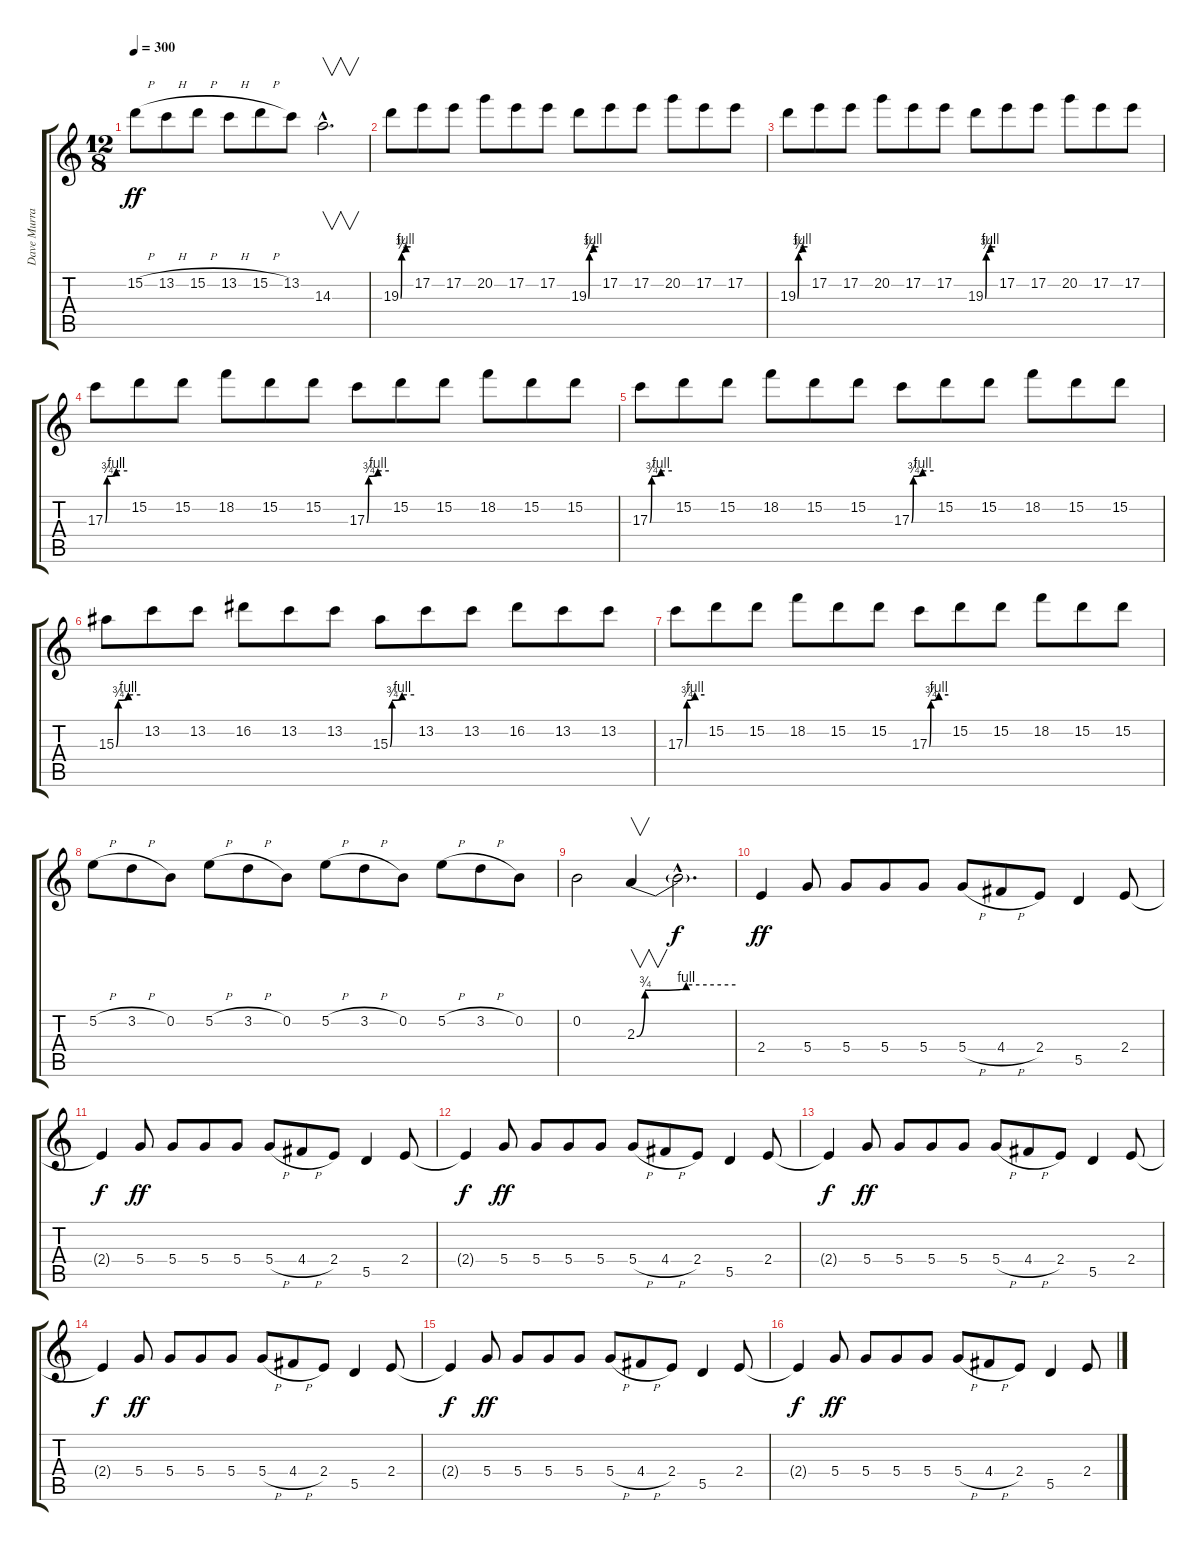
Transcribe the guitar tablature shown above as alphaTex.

\track ("Dave Murray" "Dave Murra") {instrument overdrivenguitar}
\staff {score tabs}
\tuning (E4 B3 G3 D3 A2 E2) {hide}
\ts (12 8)
\tempo 300
\clef g2
\ks c
15.2{h}.8{dy ff} 13.2{h}.8 15.2{h}.8 13.2{h}.8 15.2{h}.8 13.2.8 14.3{hac}.2{v d} |
19.3{be (custom 0 0 5 3 30 4 60 4)}.8 17.2.8 17.2.8 20.2.8 17.2.8 17.2.8 19.3{be (custom 0 0 5 3 30 4 60 4)}.8 17.2.8 17.2.8 20.2.8 17.2.8 17.2.8 |
19.3{be (custom 0 0 5 3 30 4 60 4)}.8 17.2.8 17.2.8 20.2.8 17.2.8 17.2.8 19.3{be (custom 0 0 5 3 30 4 60 4)}.8 17.2.8 17.2.8 20.2.8 17.2.8 17.2.8 |
17.3{be (custom 0 0 5 3 30 4 60 4)}.8 15.2.8 15.2.8 18.2.8 15.2.8 15.2.8 17.3{be (custom 0 0 5 3 30 4 60 4)}.8 15.2.8 15.2.8 18.2.8 15.2.8 15.2.8 |
17.3{be (custom 0 0 5 3 30 4 60 4)}.8 15.2.8 15.2.8 18.2.8 15.2.8 15.2.8 17.3{be (custom 0 0 5 3 30 4 60 4)}.8 15.2.8 15.2.8 18.2.8 15.2.8 15.2.8 |
15.3{be (custom 0 0 5 3 30 4 60 4)}.8 13.2.8 13.2.8 16.2.8 13.2.8 13.2.8 15.3{be (custom 0 0 5 3 30 4 60 4)}.8 13.2.8 13.2.8 16.2.8 13.2.8 13.2.8 |
17.3{be (custom 0 0 5 3 30 4 60 4)}.8 15.2.8 15.2.8 18.2.8 15.2.8 15.2.8 17.3{be (custom 0 0 5 3 30 4 60 4)}.8 15.2.8 15.2.8 18.2.8 15.2.8 15.2.8 |
5.2{h}.8 3.2{h}.8 0.2.8 5.2{h}.8 3.2{h}.8 0.2.8 5.2{h}.8 3.2{h}.8 0.2.8 5.2{h}.8 3.2{h}.8 0.2.8 |
0.2.2 2.3{be (custom 0 0 5 3 30 4 60 4)}.4{v} 2.3{hac t}.2{d dy f} |
2.4.4{dy ff} 5.4.8 5.4.8 5.4.8 5.4.8 5.4{h}.8 4.4{h}.8 2.4.8 5.5.4 2.4.8 |
2.4{t}.4{dy f} 5.4.8{dy ff} 5.4.8 5.4.8 5.4.8 5.4{h}.8 4.4{h}.8 2.4.8 5.5.4 2.4.8 |
2.4{t}.4{dy f} 5.4.8{dy ff} 5.4.8 5.4.8 5.4.8 5.4{h}.8 4.4{h}.8 2.4.8 5.5.4 2.4.8 |
2.4{t}.4{dy f} 5.4.8{dy ff} 5.4.8 5.4.8 5.4.8 5.4{h}.8 4.4{h}.8 2.4.8 5.5.4 2.4.8 |
2.4{t}.4{dy f} 5.4.8{dy ff} 5.4.8 5.4.8 5.4.8 5.4{h}.8 4.4{h}.8 2.4.8 5.5.4 2.4.8 |
2.4{t}.4{dy f} 5.4.8{dy ff} 5.4.8 5.4.8 5.4.8 5.4{h}.8 4.4{h}.8 2.4.8 5.5.4 2.4.8 |
2.4{t}.4{dy f} 5.4.8{dy ff} 5.4.8 5.4.8 5.4.8 5.4{h}.8 4.4{h}.8 2.4.8 5.5.4 2.4.8
